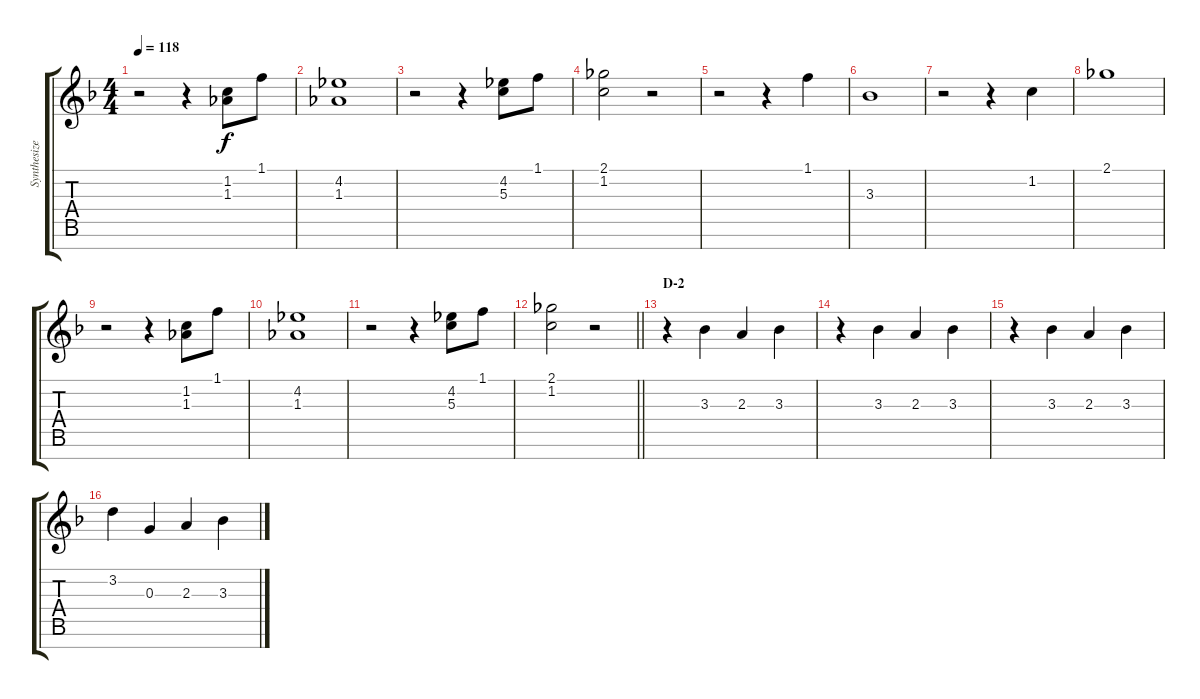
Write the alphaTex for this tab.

\track ("Synthesizer I" "Synthesize") {instrument fx5brightness}
\staff {score tabs}
\tuning (E5 B4 G4 D4 A3 E3 B2) {hide}
\ts (4 4)
\tempo 118
\clef g2
\ks f
r.2{dy f} r.4 (1.2 1.3).8 1.1.8 |
(4.2 1.3).1 |
r.2 r.4 (4.2 5.3).8 1.1.8 |
(2.1 1.2).2 r.2 |
r.2 r.4 1.1.4 |
3.3.1 |
r.2 r.4 1.2.4 |
2.1.1 |
r.2 r.4 (1.2 1.3).8 1.1.8 |
(4.2 1.3).1 |
r.2 r.4 (4.2 5.3).8 1.1.8 |
\barLineRight lightlight
(2.1 1.2).2 r.2 |
\section ("" "D-2")
r.4 3.3.4 2.3.4 3.3.4 |
r.4 3.3.4 2.3.4 3.3.4 |
r.4 3.3.4 2.3.4 3.3.4 |
3.2.4 0.3.4 2.3.4 3.3.4
